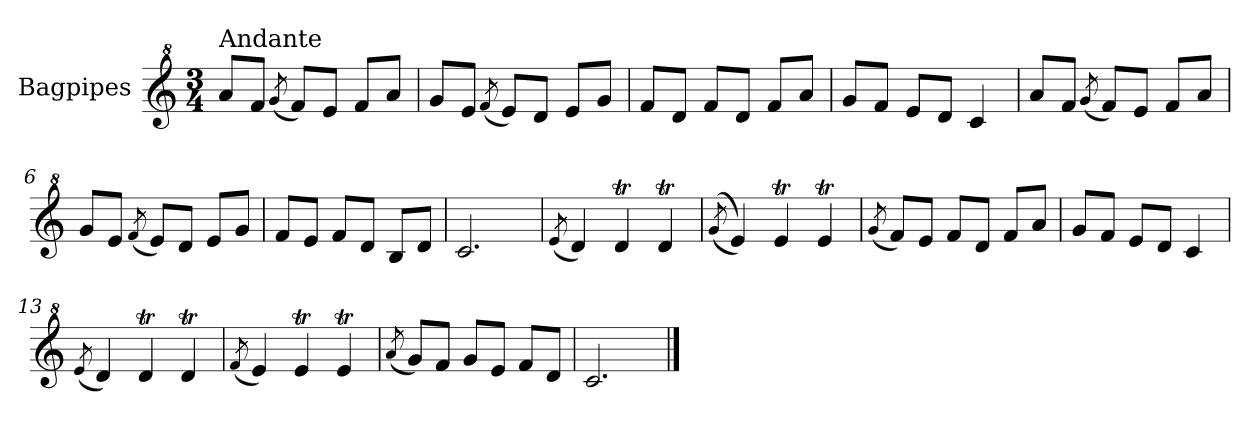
**kern
*part1
*staff1
*I"Bagpipes
*I'Bag
*clefG^2
*k[]
*C:
*M3/4
=1
!LO:TX:a:t=Andante
8aa/L
8ff/J
(8qgg/
8ff/L)
8ee/J
8ff/L
8aa/J
=2
8gg/L
8ee/J
(8qff/
8ee/L)
8dd/J
8ee/L
8gg/J
=3
8ff/L
8dd/J
8ff/L
8dd/J
8ff/L
8aa/J
=4
8gg/L
8ff/J
8ee/L
8dd/J
4cc/
=5
8aa/L
8ff/J
(8qgg/
8ff/L)
8ee/J
8ff/L
8aa/J
=6
8gg/L
8ee/J
(8qff/
8ee/L)
8dd/J
8ee/L
8gg/J
=7
8ff/L
8ee/J
8ff/L
8dd/J
8b/L
8dd/J
!!LO:LB:g=z
=8
2.cc/
=9
(8qee/
4dd/)
4ddT/
4ddT/
=10
((8qgg/
4ee/))
4eet/
4eet/
=11
(8qgg/
8ff/L)
8ee/J
8ff/L
8dd/J
8ff/L
8aa/J
=12
8gg/L
8ff/J
8ee/L
8dd/J
4cc/
=13
(8qee/
4dd/)
4ddT/
4ddT/
=14
(8qff/
4ee/)
4eet/
4eet/
=15
(8qaa/
8gg/L)
8ff/J
8gg/L
8ee/J
8ff/L
8dd/J
=16
2.cc/
==
*-
